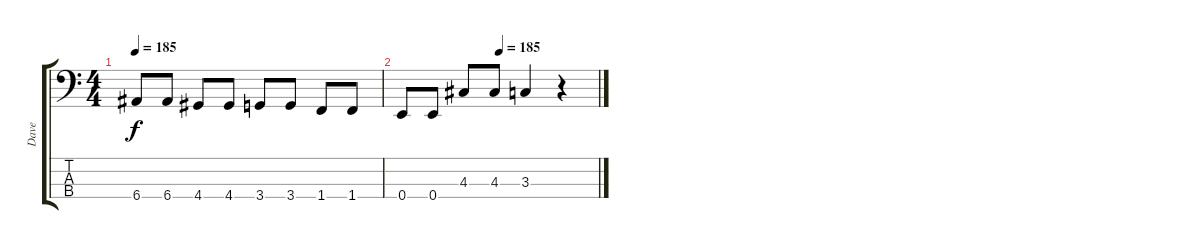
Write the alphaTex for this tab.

\track ("Dave" "Dave") {instrument electricbassfinger}
\staff {score tabs}
\tuning (G2 D2 A1 E1) {hide}
\ts (4 4)
\tempo 185
\clef f4
\ks c
6.4.8{dy f} 6.4.8 4.4.8 4.4.8 3.4.8 3.4.8 1.4.8 1.4.8 |
\tempo (185 0.5)
0.4.8 0.4.8 4.3.8 4.3.8 3.3.4 r.4
